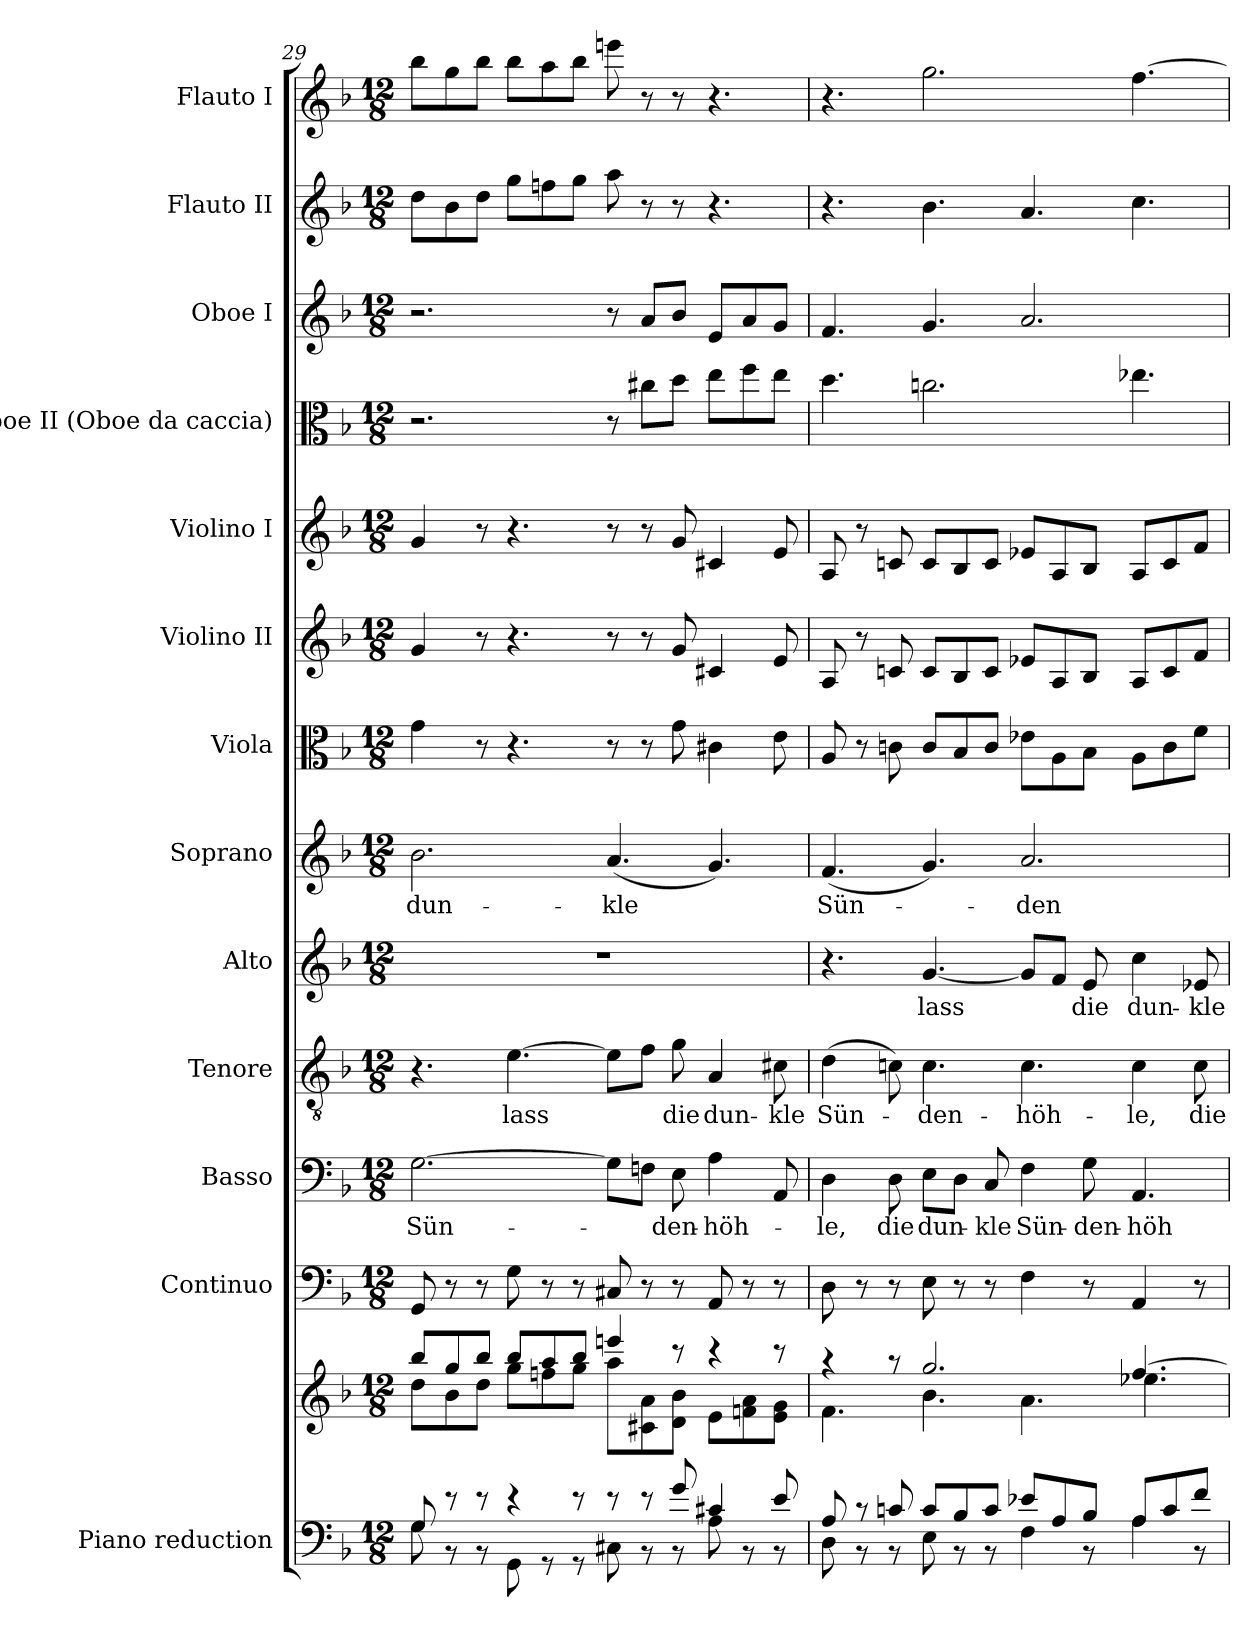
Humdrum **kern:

**kern	**kern	**kern	**kern	**text	**kern	**text	**kern	**text	**kern	**text	**kern	**kern	**kern	**kern	**kern	**kern	**kern
*part13	*part13	*part12	*part11	*part11	*part10	*part10	*part9	*part9	*part8	*part8	*part7	*part6	*part5	*part4	*part3	*part2	*part1
*staff14	*staff13	*staff12	*staff11	*staff11	*staff10	*staff10	*staff9	*staff9	*staff8	*staff8	*staff7	*staff6	*staff5	*staff4	*staff3	*staff2	*staff1
*I"Piano reduction	*	*I"Continuo	*I"Basso	*	*I"Tenore	*	*I"Alto	*	*I"Soprano	*	*I"Viola	*I"Violino II	*I"Violino I	*I"Oboe II (Oboe da caccia)	*I"Oboe I	*I"Flauto II	*I"Flauto I
*I'Pno	*	*	*	*	*	*	*	*	*	*	*I'Vla	*I'Vln	*I'Vln	*	*I'Ob	*I'Fl	*I'Fl
*clefF4	*clefG2	*clefF4	*clefF4	*	*clefGv2	*	*clefG2	*	*clefG2	*	*clefC3	*clefG2	*clefG2	*clefC3	*clefG2	*clefG2	*clefG2
*	*	*	*	*	*	*	*	*	*	*	*	*	*	*ITrd12c21	*	*	*
*k[b-]	*k[b-]	*k[b-]	*k[b-]	*	*k[b-]	*	*k[b-]	*	*k[b-]	*	*k[b-]	*k[b-]	*k[b-]	*k[b-]	*k[b-]	*k[b-]	*k[b-]
*M12/8	*M12/8	*M12/8	*M12/8	*	*M12/8	*	*M12/8	*	*M12/8	*	*M12/8	*M12/8	*M12/8	*M12/8	*M12/8	*M12/8	*M12/8
=29	=29	=29	=29	=29	=29	=29	=29	=29	=29	=29	=29	=29	=29	=29	=29	=29	=29
*^	*^	*	*	*	*	*	*	*	*	*	*	*	*	*	*	*	*
!	!	!	!	!	!	!LO:LY:b	!	!	!	!	!	!LO:LY:b	!	!	!	!	!	!	!
8G/	8G\	8bb-/L	8dd\L	8GG/	[2.G\	Sün-	4.r	.	1.r	.	2.b-\	dun-	4g\	4g/	4g/	2.r	2.r	8dd\L	8bb-\L
8r	8r	8gg/	8b-\	8r	.	.	.	.	.	.	.	.	.	.	.	.	.	8b-\	8gg\
8r	8r	8bb-/J	8dd\J	8r	.	.	.	.	.	.	.	.	8r	8r	8r	.	.	8dd\J	8bb-\J
!	!	!	!	!	!	!	!	!LO:LY:b	!	!	!	!	!	!	!	!	!	!	!
4r	8GG\	8bb-/L	8gg\L	8G\	.	.	[4.e\	lass	.	.	.	.	4.r	4.r	4.r	.	.	8gg\L	8bb-\L
.	8r	8aa/	8ffn\	8r	.	.	.	.	.	.	.	.	.	.	.	.	.	8ffn\	8aa\
8r	8r	8bb-/J	8gg\J	8r	.	.	.	.	.	.	.	.	.	.	.	.	.	8gg\J	8bb-\J
!	!	!	!	!	!	!	!	!	!	!	!	!LO:LY:b	!	!	!	!	!	!	!
8r	8C#X\	4eeen/	8aa\L	8C#X/	8G\L]	.	8e\L]	.	.	.	(<4.a/	-kle	8r	8r	8r	8r	8r	8aa\	8eeen\
8r	8r	.	8c#X\ 8a\	8r	8Fn\J	.	8f\J	.	.	.	.	.	8r	8r	8r	8c#X\L	8a/L	8r	8r
!	!	!	!	!	!	!LO:LY:b	!	!LO:LY:b	!	!	!	!	!	!	!	!	!	!	!
8g/	8r	8r	8d\ 8b-\J	8r	8E\	-den-	8g\	die	.	.	.	.	8g\	8g/	8g/	8d\J	8b-/J	8r	8r
!	!	!	!	!	!	!LO:LY:b	!	!LO:LY:b	!	!	!	!	!	!	!	!	!	!	!
4c#X/	8A\	4r	8e\L	8AA/	4A\	-höh-	4A/	dun-	.	.	4.g/)	.	4c#X\	4c#X/	4c#X/	8e\L	8e/L	4.r	4.r
.	8r	.	8fn\ 8a\	8r	.	.	.	.	.	.	.	.	.	.	.	8f\	8a/	.	.
!	!	!	!	!	!	!	!	!LO:LY:b	!	!	!	!	!	!	!	!	!	!	!
8e/	8r	8r	8e\ 8g\J	8r	8AA/	.	8c#X\	-kle	.	.	.	.	8e\	8e/	8e/	8e\J	8g/J	.	.
=30	=30	=30	=30	=30	=30	=30	=30	=30	=30	=30	=30	=30	=30	=30	=30	=30	=30	=30	=30
!	!	!	!	!	!	!LO:LY:b	!	!LO:LY:b	!	!	!	!LO:LY:b	!	!	!	!	!	!	!
8A/	8D\	4r	4.f\	8D\	4D\	-le,	(>4d\	Sün-	4.r	.	(<4.f/	Sün-	8A/	8A/	8A/	4.d\	4.f/	4.r	4.r
8r	8r	.	.	8r	.	.	.	.	.	.	.	.	8r	8r	8r	.	.	.	.
!	!	!	!	!	!	!LO:LY:b	!	!	!	!	!	!	!	!	!	!	!	!	!
8cn/	8r	8r	.	8r	8D\	die	8cn\)	.	.	.	.	.	8cn\	8cn/	8cn/	.	.	.	.
!	!	!	!	!	!	!LO:LY:b	!	!LO:LY:b	!	!LO:LY:b	!	!	!	!	!	!	!	!	!
8c/L	8E\	2.gg/	4.b-\	8E\	8E\L	dun-	4.c\	-den-	[4.g/	lass	4.g/)	.	8c/L	8c/L	8c/L	2.cn\	4.g/	4.b-\	2.gg\
8B-/	8r	.	.	8r	8D\J	.	.	.	.	.	.	.	8B-/	8B-/	8B-/	.	.	.	.
!	!	!	!	!	!	!LO:LY:b	!	!	!	!	!	!	!	!	!	!	!	!	!
8c/J	8r	.	.	8r	8C/	-kle	.	.	.	.	.	.	8c/J	8c/J	8c/J	.	.	.	.
!	!	!	!	!	!	!LO:LY:b	!	!LO:LY:b	!	!	!	!LO:LY:b	!	!	!	!	!	!	!
8e-X/L	4F\	.	4.a\	4F\	4F\	Sün-	4.c\	-höh-	8g/L]	.	2.a/	-den-	8e-X\L	8e-X/L	8e-X/L	.	2.a/	4.a/	.
8A/	.	.	.	.	.	.	.	.	8f/J	.	.	.	8A\	8A/	8A/	.	.	.	.
!	!	!	!	!	!	!LO:LY:b	!	!	!	!LO:LY:b	!	!	!	!	!	!	!	!	!
8B-/J	8r	.	.	8r	8G\	-den-	.	.	8e/	die	.	.	8B-\J	8B-/J	8B-/J	.	.	.	.
!	!	!	!	!	!	!LO:LY:b	!	!LO:LY:b	!	!LO:LY:b	!	!	!	!	!	!	!	!	!
8A/L	4A\	[4.ff/	4.ee-X\	4AA/	4.AA/	-höh-	4c\	-le,	4cc\	dun-	.	.	8A\L	8A/L	8A/L	4.e-X\	.	4.cc\	[4.ff\
8c/	.	.	.	.	.	.	.	.	.	.	.	.	8c\	8c/	8c/	.	.	.	.
!	!	!	!	!	!	!	!	!LO:LY:b	!	!LO:LY:b	!	!	!	!	!	!	!	!	!
8f/J	8r	.	.	8r	.	.	8c\	die	8e-X/	-kle	.	.	8f\J	8f/J	8f/J	.	.	.	.
*v	*v	*	*	*	*	*	*	*	*	*	*	*	*	*	*	*	*	*	*
*	*v	*v	*	*	*	*	*	*	*	*	*	*	*	*	*	*	*	*
=	=	=	=	=	=	=	=	=	=	=	=	=	=	=	=	=	=
*-	*-	*-	*-	*-	*-	*-	*-	*-	*-	*-	*-	*-	*-	*-	*-	*-	*-
